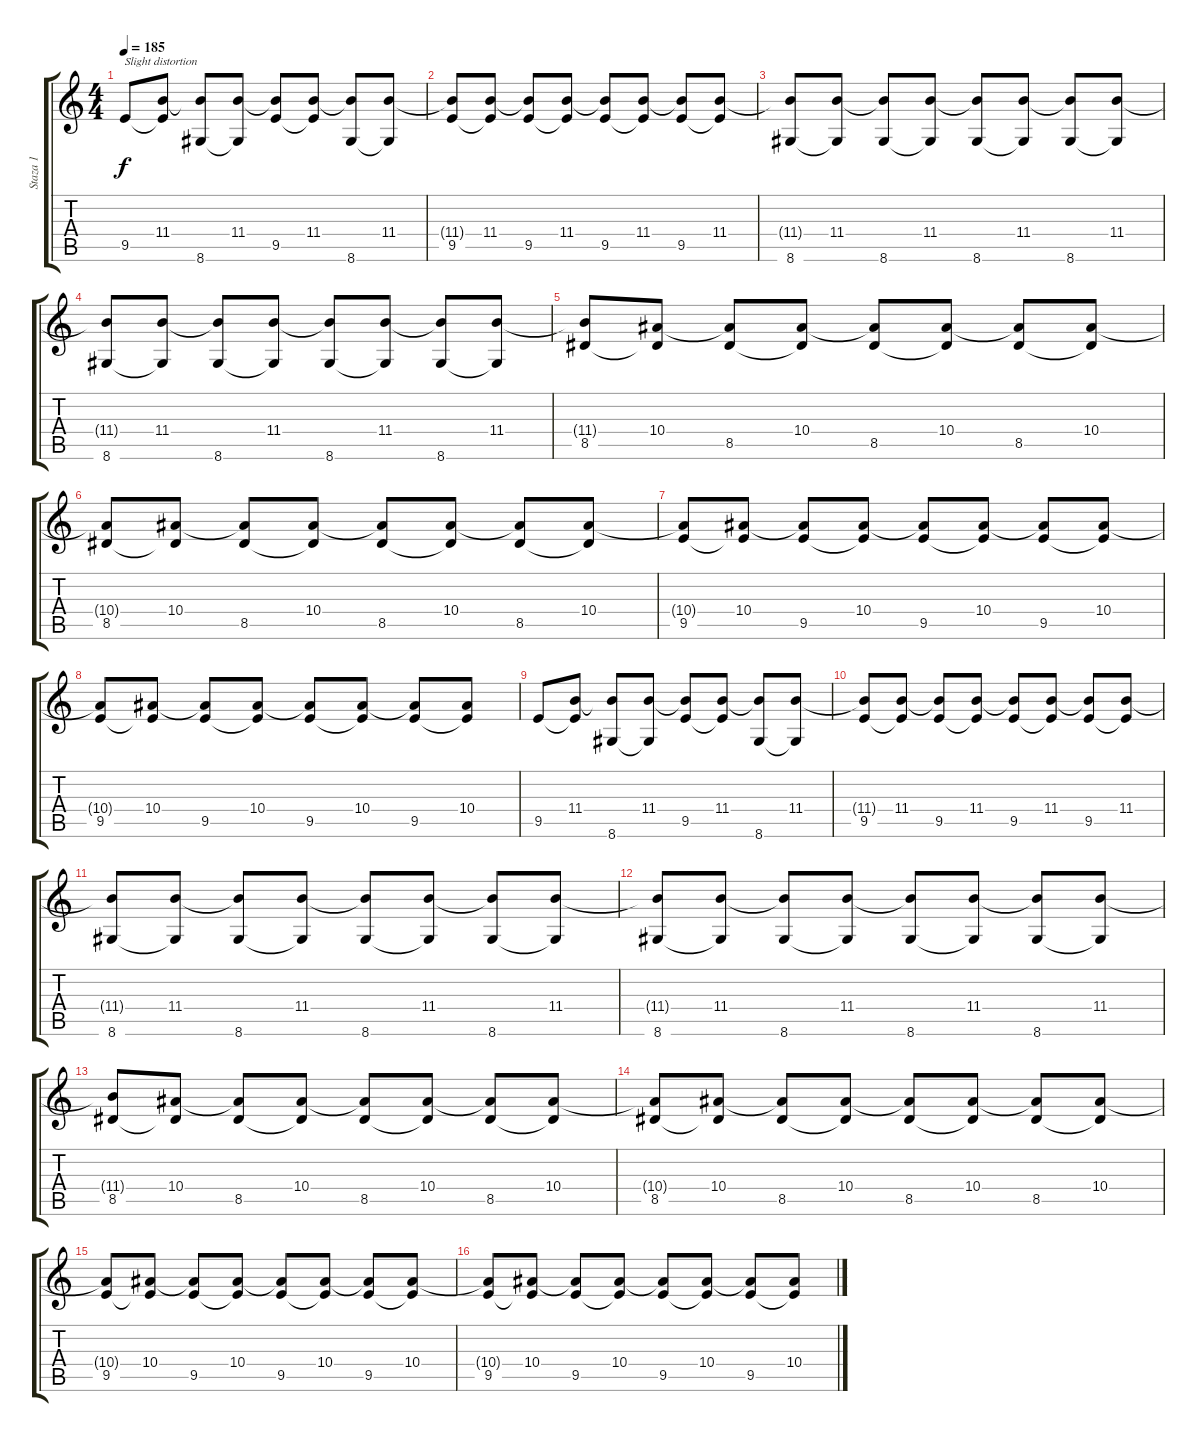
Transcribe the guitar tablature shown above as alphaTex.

\track ("Staza 1" "Staza 1") {instrument distortionguitar}
\staff {score tabs}
\tuning (D4 A3 F3 C3 G2 C2) {hide}
\ts (4 4)
\tempo 185
\clef g2
\ks c
9.5.8{txt "Slight distortion" dy f instrument distortionguitar} (11.4 9.5{t}).8 (11.4{t} 8.6).8 (11.4 8.6{t}).8 (11.4{t} 9.5).8 (11.4 9.5{t}).8 (11.4{t} 8.6).8 (11.4 8.6{t}).8 |
(11.4{t} 9.5).8 (11.4 9.5{t}).8 (11.4{t} 9.5).8 (11.4 9.5{t}).8 (11.4{t} 9.5).8 (11.4 9.5{t}).8 (11.4{t} 9.5).8 (11.4 9.5{t}).8 |
(11.4{t} 8.6).8 (11.4 8.6{t}).8 (11.4{t} 8.6).8 (11.4 8.6{t}).8 (11.4{t} 8.6).8 (11.4 8.6{t}).8 (11.4{t} 8.6).8 (11.4 8.6{t}).8 |
(11.4{t} 8.6).8 (11.4 8.6{t}).8 (11.4{t} 8.6).8 (11.4 8.6{t}).8 (11.4{t} 8.6).8 (11.4 8.6{t}).8 (11.4{t} 8.6).8 (11.4 8.6{t}).8 |
(11.4{t} 8.5).8 (10.4 8.5{t}).8 (10.4{t} 8.5).8 (10.4 8.5{t}).8 (10.4{t} 8.5).8 (10.4 8.5{t}).8 (10.4{t} 8.5).8 (10.4 8.5{t}).8 |
(10.4{t} 8.5).8 (10.4 8.5{t}).8 (10.4{t} 8.5).8 (10.4 8.5{t}).8 (10.4{t} 8.5).8 (10.4 8.5{t}).8 (10.4{t} 8.5).8 (10.4 8.5{t}).8 |
(10.4{t} 9.5).8 (10.4 9.5{t}).8 (10.4{t} 9.5).8 (10.4 9.5{t}).8 (10.4{t} 9.5).8 (10.4 9.5{t}).8 (10.4{t} 9.5).8 (10.4 9.5{t}).8 |
(10.4{t} 9.5).8 (10.4 9.5{t}).8 (10.4{t} 9.5).8 (10.4 9.5{t}).8 (10.4{t} 9.5).8 (10.4 9.5{t}).8 (10.4{t} 9.5).8 (10.4 9.5{t}).8 |
9.5.8 (11.4 9.5{t}).8 (11.4{t} 8.6).8 (11.4 8.6{t}).8 (11.4{t} 9.5).8 (11.4 9.5{t}).8 (11.4{t} 8.6).8 (11.4 8.6{t}).8 |
(11.4{t} 9.5).8 (11.4 9.5{t}).8 (11.4{t} 9.5).8 (11.4 9.5{t}).8 (11.4{t} 9.5).8 (11.4 9.5{t}).8 (11.4{t} 9.5).8 (11.4 9.5{t}).8 |
(11.4{t} 8.6).8 (11.4 8.6{t}).8 (11.4{t} 8.6).8 (11.4 8.6{t}).8 (11.4{t} 8.6).8 (11.4 8.6{t}).8 (11.4{t} 8.6).8 (11.4 8.6{t}).8 |
(11.4{t} 8.6).8 (11.4 8.6{t}).8 (11.4{t} 8.6).8 (11.4 8.6{t}).8 (11.4{t} 8.6).8 (11.4 8.6{t}).8 (11.4{t} 8.6).8 (11.4 8.6{t}).8 |
(11.4{t} 8.5).8 (10.4 8.5{t}).8 (10.4{t} 8.5).8 (10.4 8.5{t}).8 (10.4{t} 8.5).8 (10.4 8.5{t}).8 (10.4{t} 8.5).8 (10.4 8.5{t}).8 |
(10.4{t} 8.5).8 (10.4 8.5{t}).8 (10.4{t} 8.5).8 (10.4 8.5{t}).8 (10.4{t} 8.5).8 (10.4 8.5{t}).8 (10.4{t} 8.5).8 (10.4 8.5{t}).8 |
(10.4{t} 9.5).8 (10.4 9.5{t}).8 (10.4{t} 9.5).8 (10.4 9.5{t}).8 (10.4{t} 9.5).8 (10.4 9.5{t}).8 (10.4{t} 9.5).8 (10.4 9.5{t}).8 |
(10.4{t} 9.5).8 (10.4 9.5{t}).8 (10.4{t} 9.5).8 (10.4 9.5{t}).8 (10.4{t} 9.5).8 (10.4 9.5{t}).8 (10.4{t} 9.5).8 (10.4 9.5{t}).8
